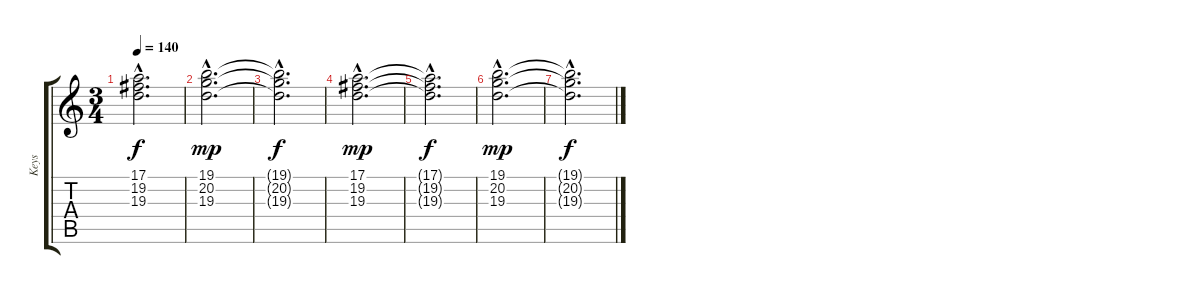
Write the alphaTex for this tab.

\track ("Keys" "Keys") {instrument rockorgan}
\staff {score tabs}
\tuning (E4 B3 G3 D3 A2 E2) {hide}
\ts (3 4)
\tempo 140
\clef g2
\ks c
(17.1{hac t} 19.2{hac t} 19.3{hac t}).2{d dy f} |
(19.1{hac} 20.2{hac} 19.3{hac}).2{d dy mp} |
(19.1{hac t} 20.2{hac t} 19.3{hac t}).2{d dy f} |
(17.1{hac} 19.2{hac} 19.3{hac}).2{d dy mp} |
(17.1{hac t} 19.2{hac t} 19.3{hac t}).2{d dy f} |
(19.1{hac} 20.2{hac} 19.3{hac}).2{d dy mp} |
(19.1{hac t} 20.2{hac t} 19.3{hac t}).2{d dy f}
